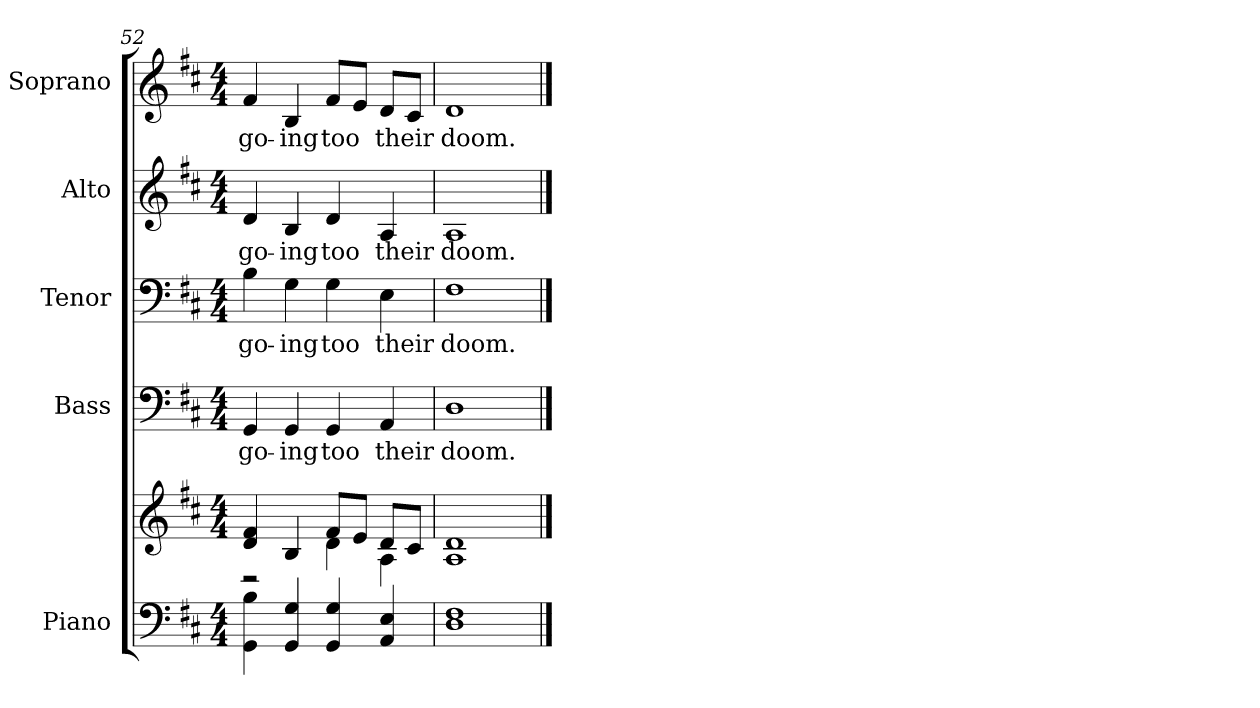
**kern	**kern	**kern	**text	**kern	**text	**kern	**text	**kern	**text
*part5	*part5	*part4	*part4	*part3	*part3	*part2	*part2	*part1	*part1
*staff6	*staff5	*staff4	*staff4	*staff3	*staff3	*staff2	*staff2	*staff1	*staff1
*I"Piano	*	*I"Bass	*	*I"Tenor	*	*I"Alto	*	*I"Soprano	*
*I'Pno.	*	*I'B.	*	*	*	*I'A.	*	*I'S.	*
!!LO:PB:g=z
*clefF4	*clefG2	*clefF4	*	*clefF4	*	*clefG2	*	*clefG2	*
*k[f#c#]	*k[f#c#]	*k[f#c#]	*	*k[f#c#]	*	*k[f#c#]	*	*k[f#c#]	*
*D:	*D:	*D:	*	*D:	*	*D:	*	*D:	*
*M4/4	*M4/4	*M4/4	*	*M4/4	*	*M4/4	*	*M4/4	*
=52	=52	=52	=52	=52	=52	=52	=52	=52	=52
*	*^	*	*	*	*	*	*	*	*
!	!	!	!	!LO:LY:b:color=#000000	!	!	!	!	!	!
!	!	!	!	!	!	!LO:LY:b:color=#000000	!	!	!	!
!	!	!	!	!	!	!	!	!LO:LY:b:color=#000000	!	!
!	!	!	!	!	!	!	!	!	!	!LO:LY:b:color=#000000
4GGi\ 4Bi	4di/ 4f#i	2r	4GGi/	go-	4Bi\	go-	4di/	go-	4f#i/	go-
!	!	!	!	!LO:LY:b:color=#000000	!	!	!	!	!	!
!	!	!	!	!	!	!LO:LY:b:color=#000000	!	!	!	!
!	!	!	!	!	!	!	!	!LO:LY:b:color=#000000	!	!
!	!	!	!	!	!	!	!	!	!	!LO:LY:b:color=#000000
4GGi/ 4Gi	4Bi/	.	4GGi/	-ing	4Gi\	-ing	4Bi/	-ing	4Bi/	-ing
!	!	!	!	!LO:LY:b:color=#000000	!	!	!	!	!	!
!	!	!	!	!	!	!LO:LY:b:color=#000000	!	!	!	!
!	!	!	!	!	!	!	!	!LO:LY:b:color=#000000	!	!
!	!	!	!	!	!	!	!	!	!	!LO:LY:b:color=#000000
4GGi/ 4Gi	8f#i/L	4di\	4GGi/	too	4Gi\	too	4di/	too	8f#i/L	too
.	8ei/J	.	.	.	.	.	.	.	8ei/J	.
!	!	!	!	!LO:LY:b:color=#000000	!	!	!	!	!	!
!	!	!	!	!	!	!LO:LY:b:color=#000000	!	!	!	!
!	!	!	!	!	!	!	!	!LO:LY:b:color=#000000	!	!
!	!	!	!	!	!	!	!	!	!	!LO:LY:b:color=#000000
4AAi/ 4Ei	8di/L	4Ai\	4AAi/	their	4Ei\	their	4Ai/	their	8di/L	their
.	8c#i/J	.	.	.	.	.	.	.	8c#i/J	.
*	*v	*v	*	*	*	*	*	*	*	*
=53	=53	=53	=53	=53	=53	=53	=53	=53	=53
!	!	!	!LO:LY:b:color=#000000	!	!	!	!	!	!
!	!	!	!	!	!LO:LY:b:color=#000000	!	!	!	!
!	!	!	!	!	!	!	!LO:LY:b:color=#000000	!	!
!	!	!	!	!	!	!	!	!	!LO:LY:b:color=#000000
1Di 1F#i	1Ai 1di	1Di	doom.	1F#i	doom.	1Ai	doom.	1di	doom.
==	==	==	==	==	==	==	==	==	==
*-	*-	*-	*-	*-	*-	*-	*-	*-	*-
